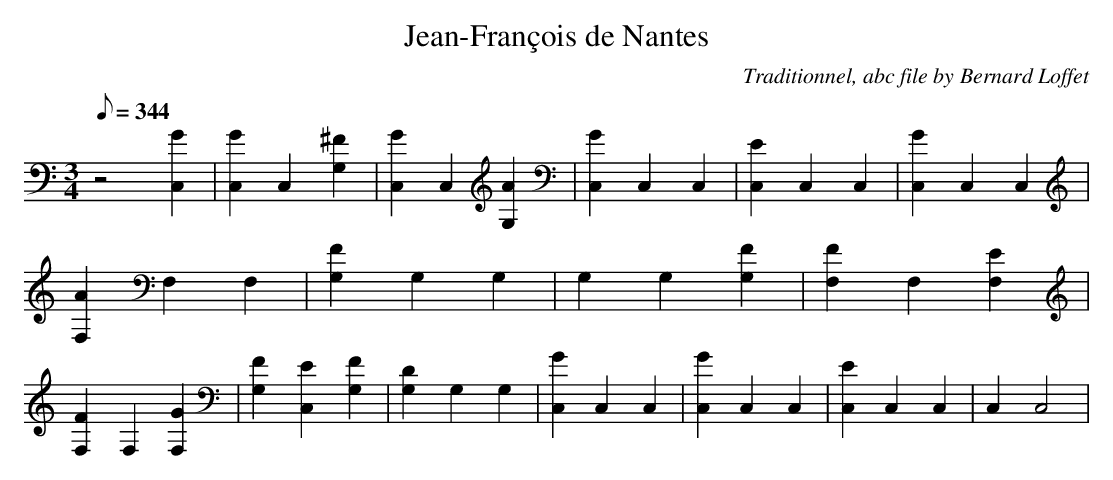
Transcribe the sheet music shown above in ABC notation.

X:1
T:Jean-François de Nantes
C:Traditionnel, abc file by Bernard Loffet
L:1/8
Q:344
M:3/4
K:C
z4[G2C,2]|[G2C,2]C,2[^F2G,2]|[G2C,2]C,2[A2G,2]|[G2C,2]C,2C,2|[E2C,2]C,2C,2|[G2C,2]C,2C,2|[A2F,2]F,2F,2|[F2G,2]G,2G,2|G,2G,2[F2G,2]|[F2F,2]F,2[E2F,2]| \
[F2F,2]F,2[G2F,2]|[F2G,2][E2C,2][F2G,2]|[D2G,2]G,2G,2|[G2C,2]C,2C,2|[G2C,2]C,2C,2|[E2C,2]C,2C,2|C,2C,4| \
